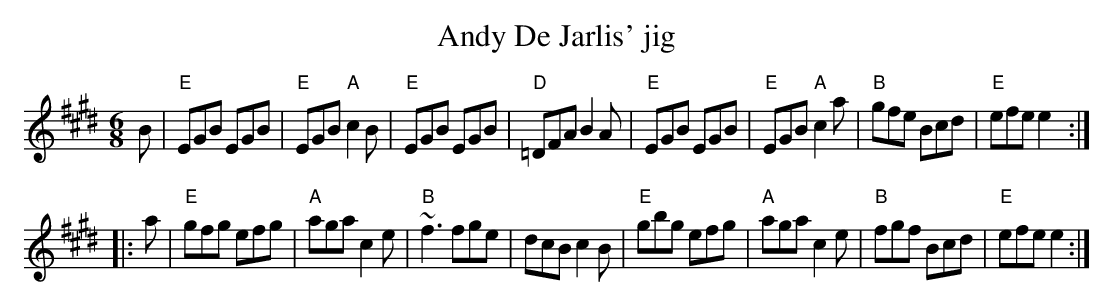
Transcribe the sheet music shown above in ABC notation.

X:1
T:Andy De Jarlis' jig
M:6/8
L:1/8
K:E
B|\
"E"EGB EGB|"E"EGB "A"c2B|"E"EGB EGB|"D"=DFA B2A|\
"E"EGB EGB|"E"EGB "A"c2a|"B"gfe Bcd|"E"efe e2:|
|:a|\
"E"gfg efg|"A"aga c2e|"B"~f3 fge|dcB c2B|\
"E"gbg efg|"A"aga c2e|"B"fgf Bcd|"E"efe e2:|
